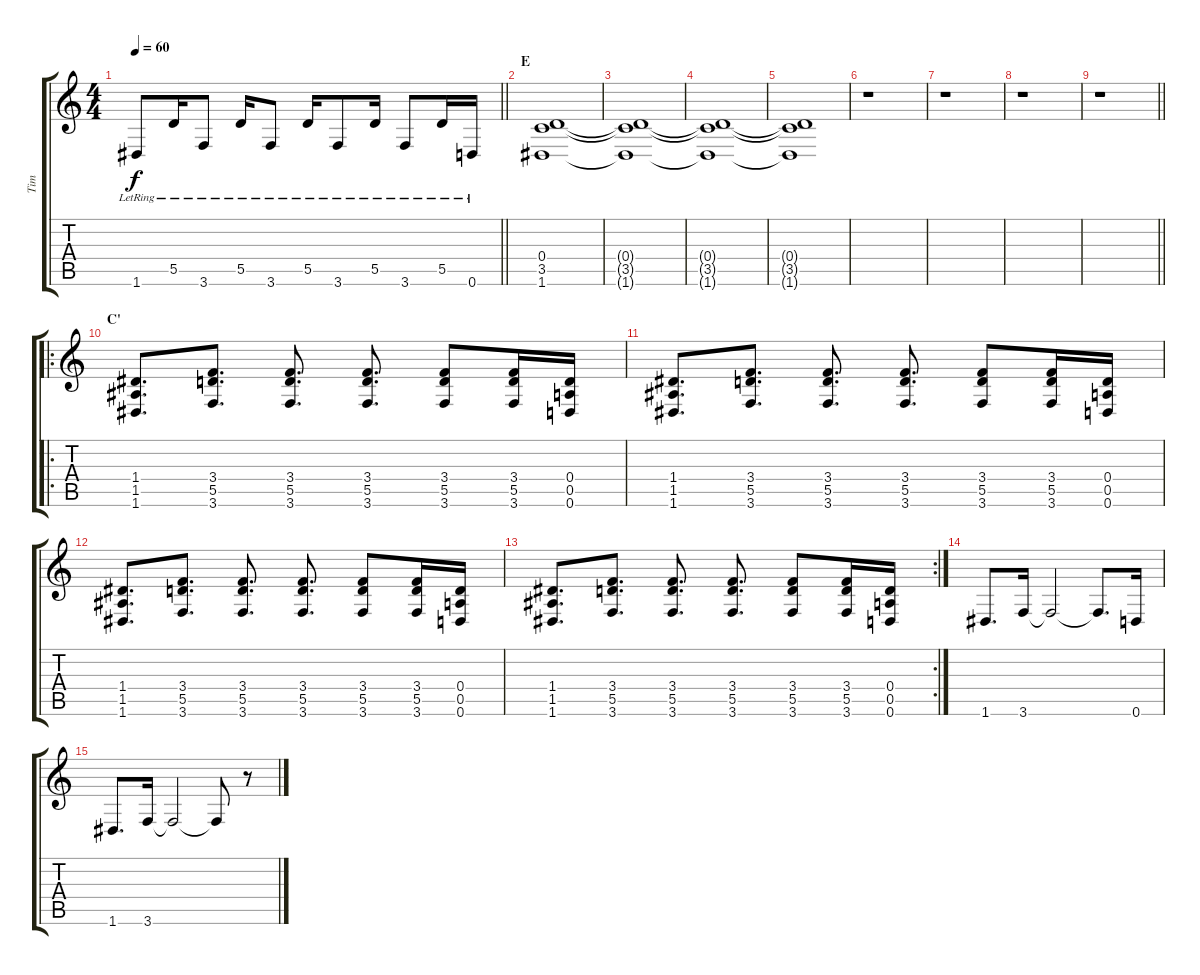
\track ("Tim" "Tim") {instrument overdrivenguitar}
\staff {score tabs}
\tuning (E4 B3 G3 D3 A2 D2) {hide}
\ts (4 4)
\tempo 60
\clef g2
\barLineRight lightlight
\ks c
1.6{lr}.8{dy f} 5.5{lr}.16 3.6{lr}.8 5.5{lr}.16 3.6{lr}.8 5.5{lr}.16 3.6{lr}.8 5.5{lr}.16 3.6{lr}.8 5.5{lr}.16 0.6{lr}.16 |
\section ("" "E")
(0.4 3.5 1.6).1 |
(0.4{t} 3.5{t} 1.6{t}).1 |
(0.4{t} 3.5{t} 1.6{t}).1 |
(0.4{t} 3.5{t} 1.6{t}).1 |
r.1 |
r.1 |
r.1 |
\barLineRight lightlight
r.1 |
\ro
\section ("" "C'")
(1.4 1.5 1.6).8{d instrument distortionguitar} (3.4 5.5 3.6).8{d} (3.4 5.5 3.6).8{d} (3.4 5.5 3.6).8{d} (3.4 5.5 3.6).8 (3.4 5.5 3.6).16 (0.4 0.5 0.6).16 |
(1.4 1.5 1.6).8{d} (3.4 5.5 3.6).8{d} (3.4 5.5 3.6).8{d} (3.4 5.5 3.6).8{d} (3.4 5.5 3.6).8 (3.4 5.5 3.6).16 (0.4 0.5 0.6).16 |
(1.4 1.5 1.6).8{d} (3.4 5.5 3.6).8{d} (3.4 5.5 3.6).8{d} (3.4 5.5 3.6).8{d} (3.4 5.5 3.6).8 (3.4 5.5 3.6).16 (0.4 0.5 0.6).16 |
\rc 2
(1.4 1.5 1.6).8{d} (3.4 5.5 3.6).8{d} (3.4 5.5 3.6).8{d} (3.4 5.5 3.6).8{d} (3.4 5.5 3.6).8 (3.4 5.5 3.6).16 (0.4 0.5 0.6).16 |
1.6.8{d} 3.6.16 3.6{t}.2 3.6{t}.8{d} 0.6.16 |
1.6.8{d} 3.6.16 3.6{t}.2 3.6{t}.8 r.8
